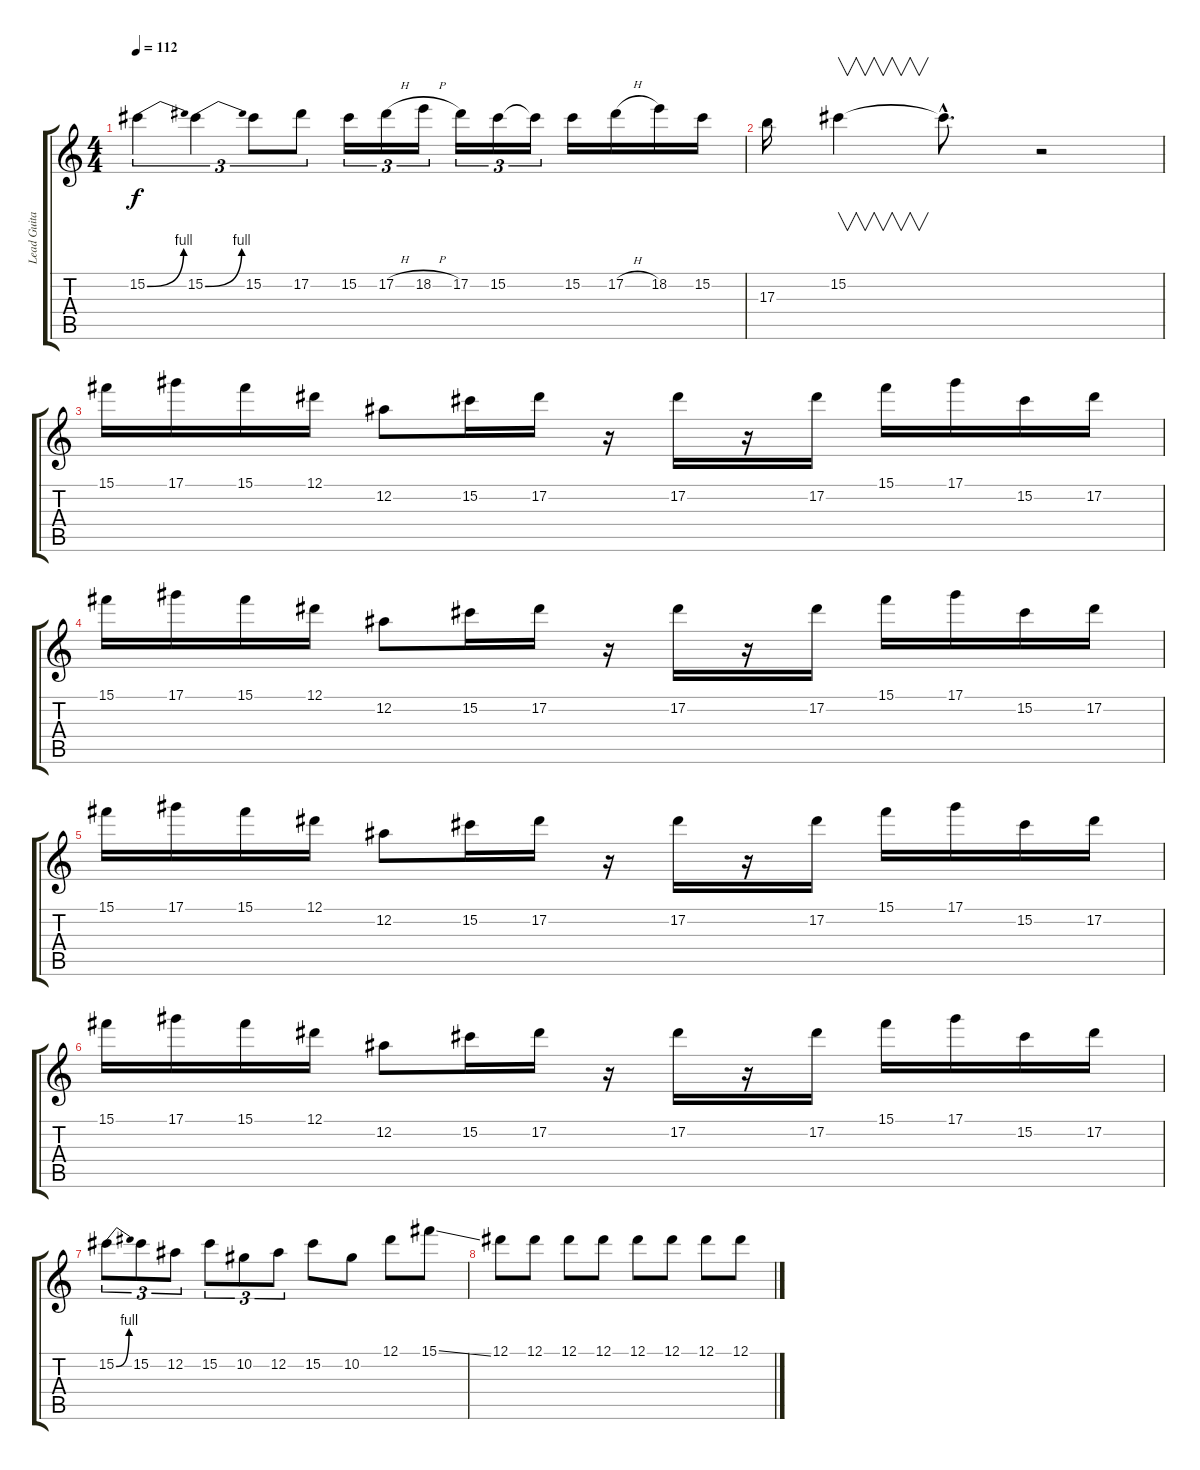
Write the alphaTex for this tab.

\track ("Lead Guitar" "Lead Guita") {instrument distortionguitar}
\staff {score tabs}
\tuning (Eb4 Bb3 Gb3 Db3 Ab2 Eb2) {hide}
\ts (4 4)
\tempo 112
\clef g2
\ks c
15.2{be (bend 0 0 60 4)}.4{tu (3 2) dy f} 15.2{be (bend 0 0 60 4)}.4{tu (3 2)} 15.2.8{tu (3 2)} 17.2.8{tu (3 2)} 15.2.16{tu (3 2)} 17.2{h}.16{tu (3 2)} 18.2{h}.16{tu (3 2)} 17.2.16{tu (3 2)} 15.2.16{tu (3 2)} 15.2{t}.16{tu (3 2)} 15.2.16 17.2{h}.16 18.2.16 15.2.16 |
17.3.16 15.2.4{v} 15.2{hac t}.8{d} r.2 |
15.1.16 17.1.16 15.1.16 12.1.16 12.2.8 15.2.16 17.2.16 r.16 17.2.16 r.16 17.2.16 15.1.16 17.1.16 15.2.16 17.2.16 |
15.1.16 17.1.16 15.1.16 12.1.16 12.2.8 15.2.16 17.2.16 r.16 17.2.16 r.16 17.2.16 15.1.16 17.1.16 15.2.16 17.2.16 |
15.1.16 17.1.16 15.1.16 12.1.16 12.2.8 15.2.16 17.2.16 r.16 17.2.16 r.16 17.2.16 15.1.16 17.1.16 15.2.16 17.2.16 |
15.1.16 17.1.16 15.1.16 12.1.16 12.2.8 15.2.16 17.2.16 r.16 17.2.16 r.16 17.2.16 15.1.16 17.1.16 15.2.16 17.2.16 |
15.2{be (bend 0 0 60 4)}.8{tu (3 2)} 15.2.8{tu (3 2)} 12.2.8{tu (3 2)} 15.2.8{tu (3 2)} 10.2.8{tu (3 2)} 12.2.8{tu (3 2)} 15.2.8 10.2.8 12.1.8 15.1{ss}.8 |
12.1.8 12.1.8 12.1.8 12.1.8 12.1.8 12.1.8 12.1.8 12.1.8
